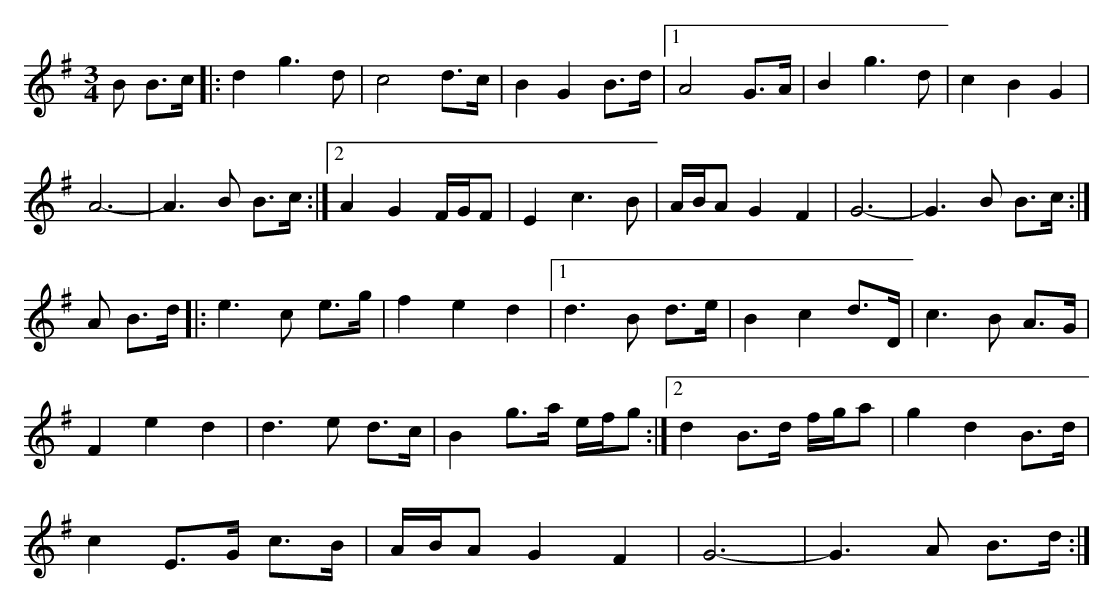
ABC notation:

X:1
M:3/4
K:G
B B>c|:d2 g3d|c4 d>c|B2 G2 B>d|1 A4 G>A|B2 g3d|c2 B2 G2|
A6-|A3B B>c:|2 A2 G2 F/G/F|E2 c3B|A/B/A G2 F2|G6-|G3B B>c:|
A B>d|:e3c e>g|f2 e2 d2|1 d3B d>e|B2 c2 d>D|c3B A>G|
F2 e2 d2|d3e d>c|B2 g>a e/f/g:|2 d2 B>d f/g/a|g2 d2 B>d|
c2 E>G c>B|A/B/A G2 F2|G6-|G3A B>d:|
